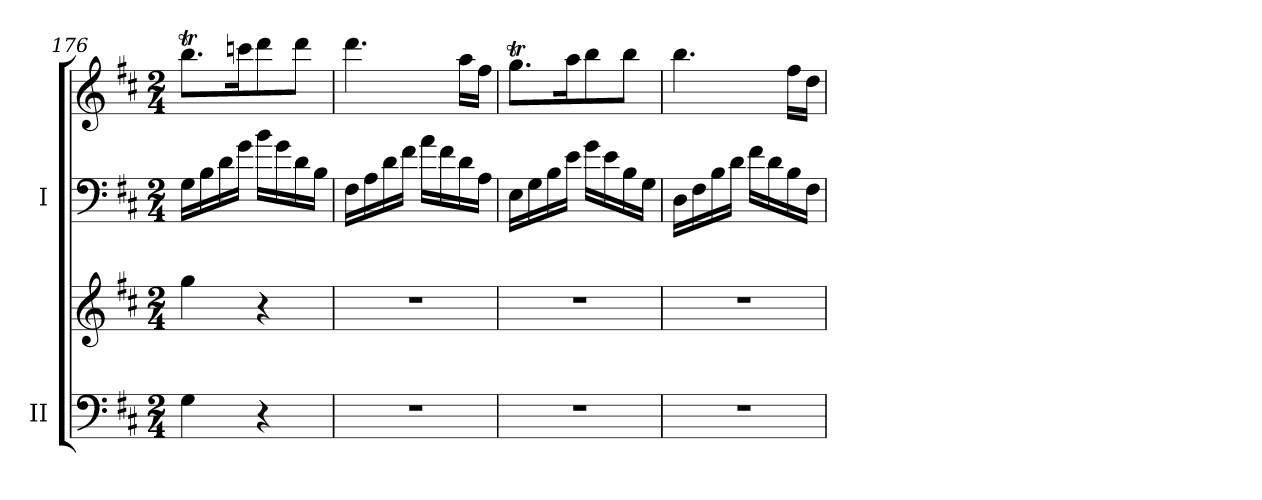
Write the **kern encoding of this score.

**kern	**kern	**kern	**kern
*part2	*part2	*part1	*part1
*staff4	*staff3	*staff2	*staff1
*I"II	*	*I"I	*
*I'II	*	*I'I	*
*clefF4	*clefG2	*clefF4	*clefG2
*k[f#c#]	*k[f#c#]	*k[f#c#]	*k[f#c#]
*M2/4	*M2/4	*M2/4	*M2/4
=176	=176	=176	=176
4G\	4gg\	16G\LL	8.bbT\L
.	.	16B\	.
.	.	16d\	.
.	.	16g\JJ	16cccn\K
4r	4r	16b\LL	8ddd\
.	.	16g\	.
.	.	16d\	8ddd\J
.	.	16B\JJ	.
=177	=177	=177	=177
2r	2r	16F#\LL	4.ddd\
.	.	16A\	.
.	.	16d\	.
.	.	16f#\JJ	.
.	.	16a\LL	.
.	.	16f#\	.
.	.	16d\	16aa\LL
.	.	16A\JJ	16ff#\JJ
=178	=178	=178	=178
2r	2r	16E\LL	8.ggT\L
.	.	16G\	.
.	.	16B\	.
.	.	16e\JJ	16aa\K
.	.	16g\LL	8bb\
.	.	16e\	.
.	.	16B\	8bb\J
.	.	16G\JJ	.
!!LO:LB:g=z
=179	=179	=179	=179
2r	2r	16D\LL	4.bb\
.	.	16F#\	.
.	.	16B\	.
.	.	16d\JJ	.
.	.	16f#\LL	.
.	.	16d\	.
.	.	16B\	16ff#\LL
.	.	16F#\JJ	16dd\JJ
=	=	=	=
*-	*-	*-	*-
